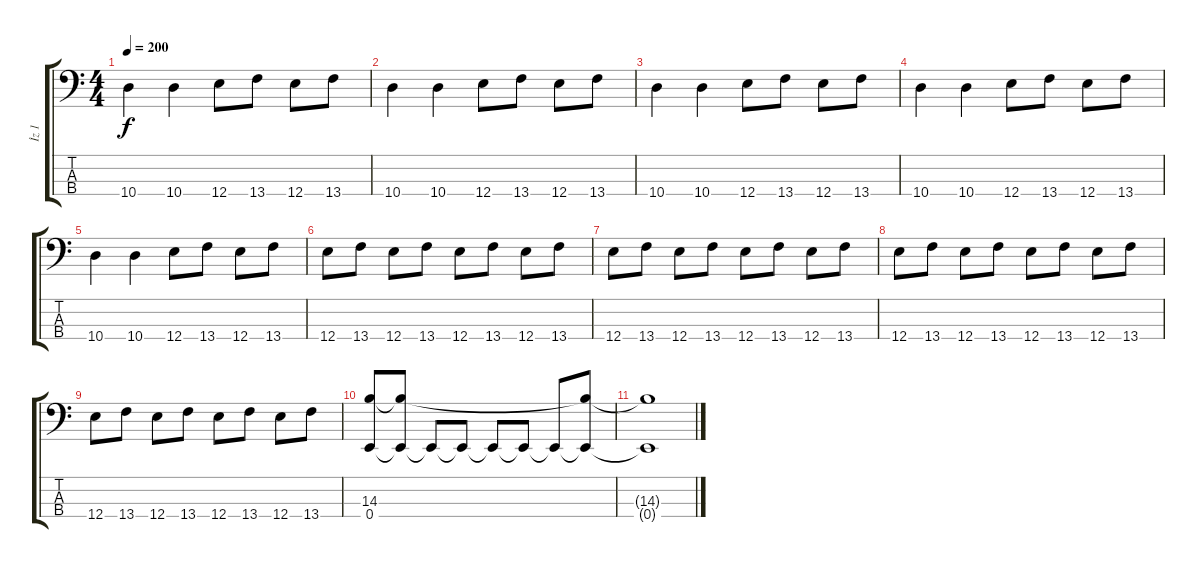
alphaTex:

\track ("İz 1" "İz 1") {instrument electricbassfinger}
\staff {score tabs}
\tuning (G2 D2 A1 E1) {hide}
\ts (4 4)
\tempo 200
\clef f4
\ks c
10.4.4{dy f} 10.4.4 12.4.8 13.4.8 12.4.8 13.4.8 |
10.4.4 10.4.4 12.4.8 13.4.8 12.4.8 13.4.8 |
10.4.4 10.4.4 12.4.8 13.4.8 12.4.8 13.4.8 |
10.4.4 10.4.4 12.4.8 13.4.8 12.4.8 13.4.8 |
10.4.4 10.4.4 12.4.8 13.4.8 12.4.8 13.4.8 |
12.4.8 13.4.8 12.4.8 13.4.8 12.4.8 13.4.8 12.4.8 13.4.8 |
12.4.8 13.4.8 12.4.8 13.4.8 12.4.8 13.4.8 12.4.8 13.4.8 |
12.4.8 13.4.8 12.4.8 13.4.8 12.4.8 13.4.8 12.4.8 13.4.8 |
12.4.8 13.4.8 12.4.8 13.4.8 12.4.8 13.4.8 12.4.8 13.4.8 |
(14.3 0.4).8 (14.3{t} 0.4{t}).8 0.4{t}.8 0.4{t}.8 0.4{t}.8 0.4{t}.8 0.4{t}.8 (14.3{t} 0.4{t}).8 |
(14.3{t} 0.4{t}).1
